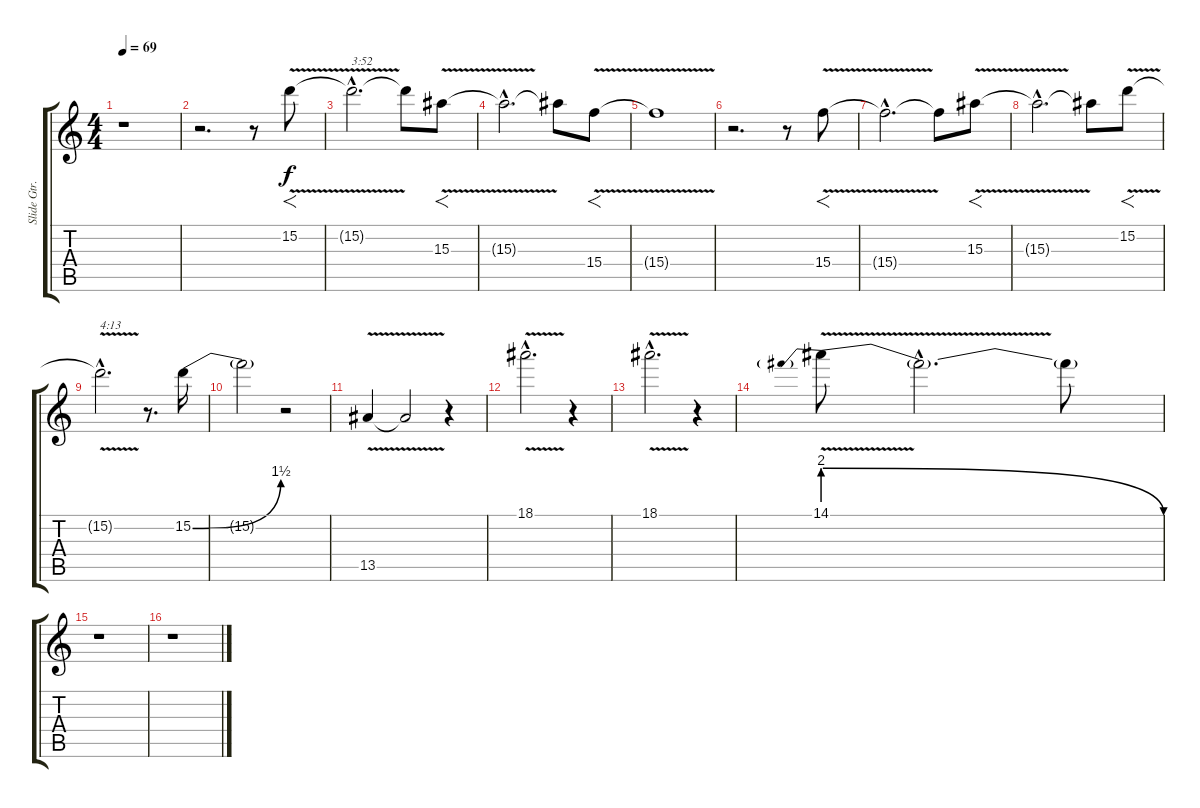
\track ("Slide Gtr. 1" "Slide Gtr.") {instrument overdrivenguitar}
\staff {score tabs}
\tuning (E4 B3 G3 D3 A2 E2) {hide}
\ts (4 4)
\tempo 69
\clef g2
\ks c
r.1{dy f} |
r.2{d volume 10} r.8 15.2{v}.8{f} |
15.2{hac t}.2{d txt "3:52" volume 0} 15.2{t}.8 15.3{v}.8{f volume 10} |
15.3{hac t}.2{d volume 0} 15.3{t}.8 15.4{v}.8{f volume 10} |
15.4{t}.1{volume 0} |
r.2{d volume 13} r.8 15.4{v}.8{f} |
15.4{hac t}.2{d volume 0} 15.4{t}.8 15.3{v}.8{f volume 10} |
15.3{hac t}.2{d volume 0} 15.3{t}.8 15.2{v}.8{f volume 10} |
15.2{hac t}.2{d txt "4:13" volume 0} r.8{d volume 13} 15.2{be (bend 0 0 60 6)}.16 |
15.2{t}.2{volume 0} r.2{volume 13} |
13.5{v}.4{volume 0} 13.5{t}.2 r.4{volume 11} |
18.1{v hac}.2{d volume 0} r.4{volume 13} |
18.1{v hac}.2{d volume 0} r.4{volume 0} |
14.1{be (prebendrelease 0 8 60 0) v}.8{volume 10} 14.1{hac t}.2{d volume 0} 14.1{t}.8 |
r.1 |
r.1
